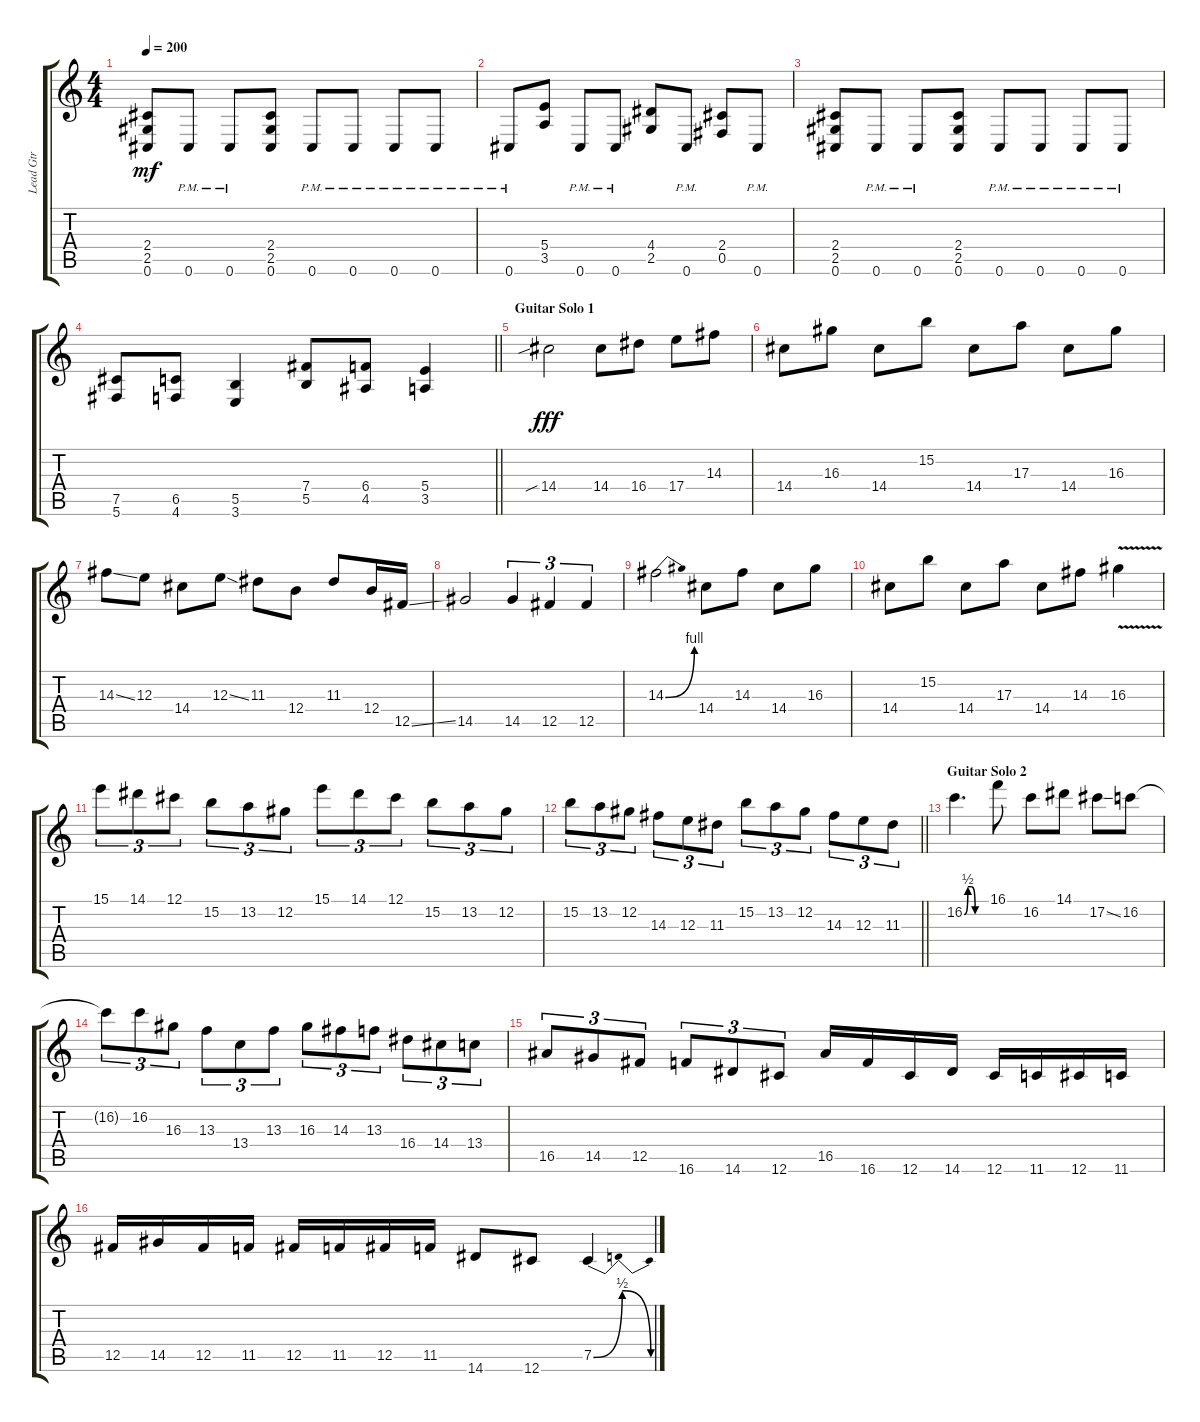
\track ("Lead Gtr" "Lead Gtr") {instrument distortionguitar}
\staff {score tabs}
\tuning (Db4 Ab3 E3 B2 Gb2 Db2) {hide}
\ts (4 4)
\tempo 200
\clef g2
\ks c
(2.4 2.5 0.6).8{dy mf} 0.6{pm}.8 0.6{pm}.8 (2.4 2.5 0.6).8 0.6{pm}.8 0.6{pm}.8 0.6{pm}.8 0.6{pm}.8 |
0.6{pm}.8 (5.4 3.5).8 0.6{pm}.8 0.6{pm}.8 (4.4 2.5).8 0.6{pm}.8 (2.4 0.5).8 0.6{pm}.8 |
(2.4 2.5 0.6).8 0.6{pm}.8 0.6{pm}.8 (2.4 2.5 0.6).8 0.6{pm}.8 0.6{pm}.8 0.6{pm}.8 0.6{pm}.8 |
\barLineRight lightlight
(7.5 5.6).8 (6.5 4.6).8 (5.5 3.6).4 (7.4 5.5).8 (6.4 4.5).8 (5.4 3.5).4 |
\section ("" "Guitar Solo 1")
14.4{sib}.2{dy fff} 14.4.8 16.4.8 17.4.8 14.3.8 |
14.4.8 16.3.8 14.4.8 15.2.8 14.4.8 17.3.8 14.4.8 16.3.8 |
14.3{ss}.8 12.3.8 14.4.8 12.3{ss}.8 11.3.8 12.4.8 11.3.8 12.4.16 12.5{ss}.16 |
14.5.2 14.5.4{tu (3 2)} 12.5.4{tu (3 2)} 12.5.4{tu (3 2)} |
14.3{be (bend 0 0 60 4)}.2 14.4.8 14.3.8 14.4.8 16.3.8 |
14.4.8 15.2.8 14.4.8 17.3.8 14.4.8 14.3.8 16.3{v}.4 |
15.1.8{tu (3 2)} 14.1.8{tu (3 2)} 12.1.8{tu (3 2)} 15.2.8{tu (3 2)} 13.2.8{tu (3 2)} 12.2.8{tu (3 2)} 15.1.8{tu (3 2)} 14.1.8{tu (3 2)} 12.1.8{tu (3 2)} 15.2.8{tu (3 2)} 13.2.8{tu (3 2)} 12.2.8{tu (3 2)} |
\barLineRight lightlight
15.2.8{tu (3 2)} 13.2.8{tu (3 2)} 12.2.8{tu (3 2)} 14.3.8{tu (3 2)} 12.3.8{tu (3 2)} 11.3.8{tu (3 2)} 15.2.8{tu (3 2)} 13.2.8{tu (3 2)} 12.2.8{tu (3 2)} 14.3.8{tu (3 2)} 12.3.8{tu (3 2)} 11.3.8{tu (3 2)} |
\section ("" "Guitar Solo 2")
16.2{be (custom 0 0 10 2 20 2 30 0 60 0)}.4{d} 16.1.8 16.2.8 14.1.8 17.2{ss}.8 16.2.8 |
16.2{t}.8{tu (3 2)} 16.2.8{tu (3 2)} 16.3.8{tu (3 2)} 13.3.8{tu (3 2)} 13.4.8{tu (3 2)} 13.3.8{tu (3 2)} 16.3.8{tu (3 2)} 14.3.8{tu (3 2)} 13.3.8{tu (3 2)} 16.4.8{tu (3 2)} 14.4.8{tu (3 2)} 13.4.8{tu (3 2)} |
16.5.8{tu (3 2)} 14.5.8{tu (3 2)} 12.5.8{tu (3 2)} 16.6.8{tu (3 2)} 14.6.8{tu (3 2)} 12.6.8{tu (3 2)} 16.5.16 16.6.16 12.6.16 14.6.16 12.6.16 11.6.16 12.6.16 11.6.16 |
12.5.16 14.5.16 12.5.16 11.5.16 12.5.16 11.5.16 12.5.16 11.5.16 14.6.8 12.6.8 7.5{be (bendrelease 0 0 22 2 35 2 60 0)}.4
